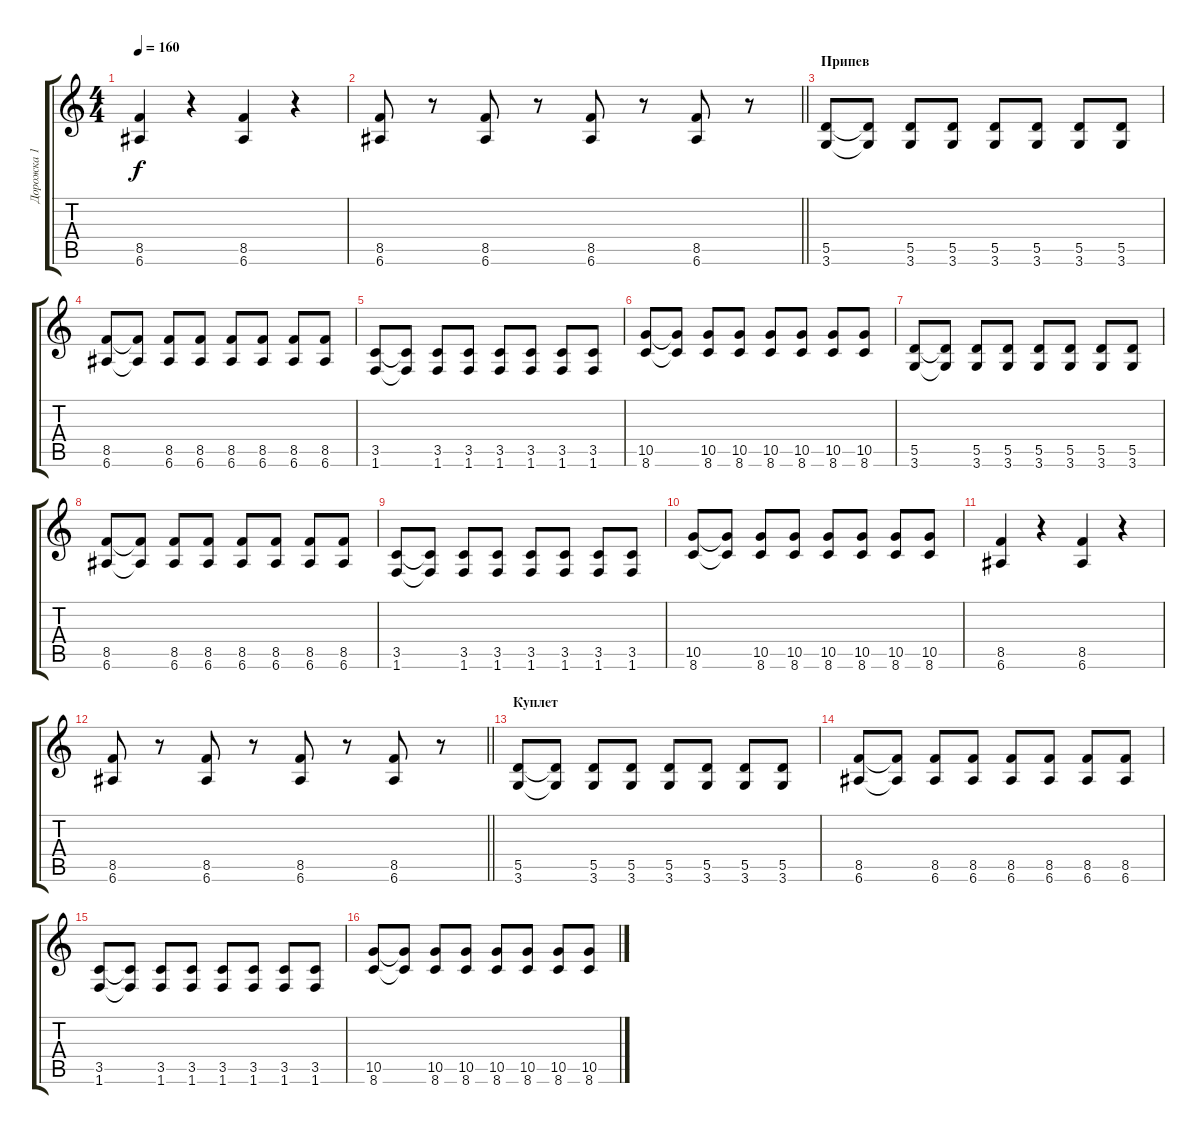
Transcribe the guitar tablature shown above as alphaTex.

\track ("Дорожка 1" "Дорожка 1") {instrument overdrivenguitar}
\staff {score tabs}
\tuning (E4 B3 G3 D3 A2 E2) {hide}
\ts (4 4)
\tempo 160
\clef g2
\ks c
(8.5 6.6).4{dy f} r.4 (8.5 6.6).4 r.4 |
\barLineRight lightlight
(8.5 6.6).8 r.8 (8.5 6.6).8 r.8 (8.5 6.6).8 r.8 (8.5 6.6).8 r.8 |
\section ("" "Припев")
(5.5 3.6).8 (5.5{t} 3.6{t}).8 (5.5 3.6).8 (5.5 3.6).8 (5.5 3.6).8 (5.5 3.6).8 (5.5 3.6).8 (5.5 3.6).8 |
(8.5 6.6).8 (8.5{t} 6.6{t}).8 (8.5 6.6).8 (8.5 6.6).8 (8.5 6.6).8 (8.5 6.6).8 (8.5 6.6).8 (8.5 6.6).8 |
(3.5 1.6).8 (3.5{t} 1.6{t}).8 (3.5 1.6).8 (3.5 1.6).8 (3.5 1.6).8 (3.5 1.6).8 (3.5 1.6).8 (3.5 1.6).8 |
(10.5 8.6).8 (10.5{t} 8.6{t}).8 (10.5 8.6).8 (10.5 8.6).8 (10.5 8.6).8 (10.5 8.6).8 (10.5 8.6).8 (10.5 8.6).8 |
(5.5 3.6).8 (5.5{t} 3.6{t}).8 (5.5 3.6).8 (5.5 3.6).8 (5.5 3.6).8 (5.5 3.6).8 (5.5 3.6).8 (5.5 3.6).8 |
(8.5 6.6).8 (8.5{t} 6.6{t}).8 (8.5 6.6).8 (8.5 6.6).8 (8.5 6.6).8 (8.5 6.6).8 (8.5 6.6).8 (8.5 6.6).8 |
(3.5 1.6).8 (3.5{t} 1.6{t}).8 (3.5 1.6).8 (3.5 1.6).8 (3.5 1.6).8 (3.5 1.6).8 (3.5 1.6).8 (3.5 1.6).8 |
(10.5 8.6).8 (10.5{t} 8.6{t}).8 (10.5 8.6).8 (10.5 8.6).8 (10.5 8.6).8 (10.5 8.6).8 (10.5 8.6).8 (10.5 8.6).8 |
(8.5 6.6).4 r.4 (8.5 6.6).4 r.4 |
\barLineRight lightlight
(8.5 6.6).8 r.8 (8.5 6.6).8 r.8 (8.5 6.6).8 r.8 (8.5 6.6).8 r.8 |
\section ("" "Куплет")
(5.5 3.6).8 (5.5{t} 3.6{t}).8 (5.5 3.6).8 (5.5 3.6).8 (5.5 3.6).8 (5.5 3.6).8 (5.5 3.6).8 (5.5 3.6).8 |
(8.5 6.6).8 (8.5{t} 6.6{t}).8 (8.5 6.6).8 (8.5 6.6).8 (8.5 6.6).8 (8.5 6.6).8 (8.5 6.6).8 (8.5 6.6).8 |
(3.5 1.6).8 (3.5{t} 1.6{t}).8 (3.5 1.6).8 (3.5 1.6).8 (3.5 1.6).8 (3.5 1.6).8 (3.5 1.6).8 (3.5 1.6).8 |
(10.5 8.6).8 (10.5{t} 8.6{t}).8 (10.5 8.6).8 (10.5 8.6).8 (10.5 8.6).8 (10.5 8.6).8 (10.5 8.6).8 (10.5 8.6).8
